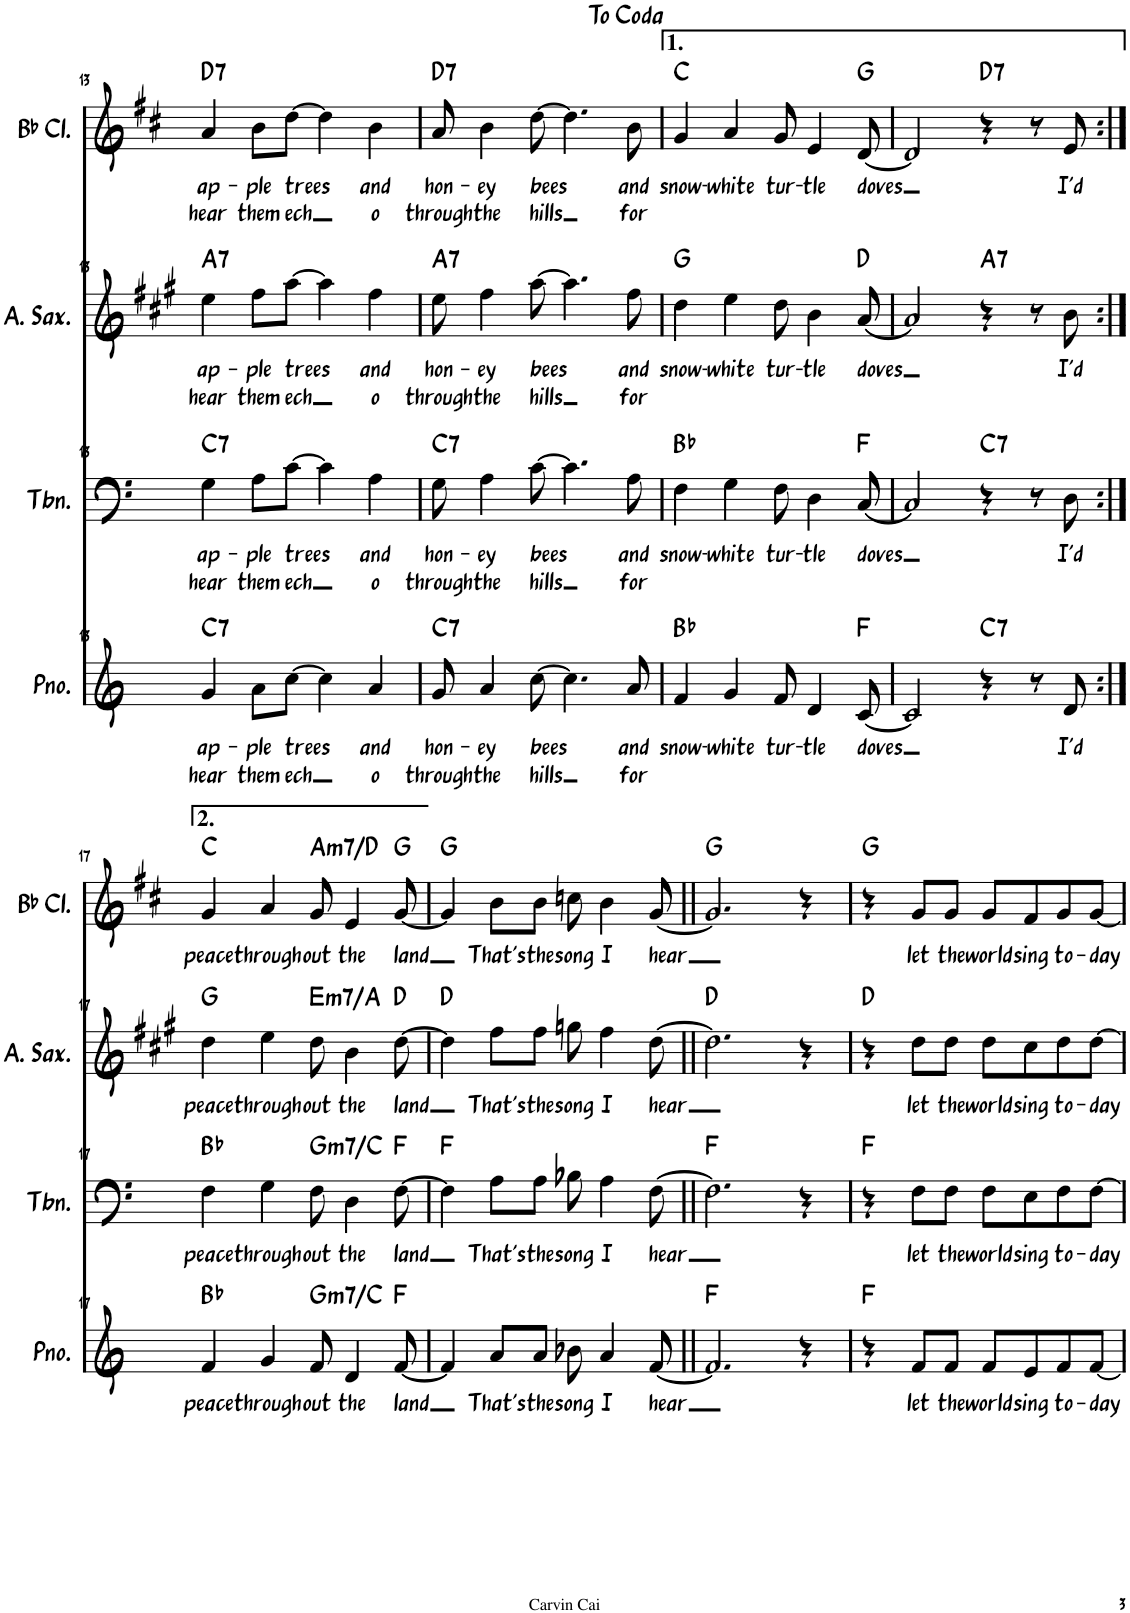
**kern	**text	**text	**harte	**kern	**text	**text	**harte	**kern	**text	**text	**harte	**kern	**text	**text	**harte
*part4	*part4	*part4	*part4	*part3	*part3	*part3	*part3	*part2	*part2	*part2	*part2	*part1	*part1	*part1	*part1
*staff4	*staff4	*staff4	*	*staff3	*staff3	*staff3	*	*staff2	*staff2	*staff2	*	*staff1	*staff1	*staff1	*
*I"钢琴	*	*	*	*I"长号	*	*	*	*I"中音萨克斯	*	*	*	*I"降B调单簧管	*	*	*
!!LO:PB:g=z
*clefG2	*	*	*	*clefF4	*	*	*	*clefG2	*	*	*	*clefG2	*	*	*
*	*	*	*	*	*	*	*	*Trd5c9	*	*	*	*Trd1c2	*	*	*
*k[]	*	*	*	*k[]	*	*	*	*k[f#c#g#]	*	*	*	*k[f#c#]	*	*	*
*M4/4	*	*	*	*M4/4	*	*	*	*M4/4	*	*	*	*M4/4	*	*	*
=13	=13	=13	=13	=13	=13	=13	=13	=13	=13	=13	=13	=13	=13	=13	=13
!	!LO:LY:b	!LO:LY:b	!LO:H:kt=7	!	!LO:LY:b	!LO:LY:b	!LO:H:kt=7	!	!LO:LY:b	!LO:LY:b	!LO:H:kt=7	!	!LO:LY:b	!LO:LY:b	!LO:H:kt=7
4g/	ap-	hear	C:7	4G\	ap-	hear	C:7	4ee\	ap-	hear	A:7	4a/	ap-	hear	D:7
!	!LO:LY:b	!LO:LY:b	!	!	!LO:LY:b	!LO:LY:b	!	!	!LO:LY:b	!LO:LY:b	!	!	!LO:LY:b	!LO:LY:b	!
8a\L	-ple	them	.	8A\L	-ple	them	.	8ff#\L	-ple	them	.	8b\L	-ple	them	.
!	!LO:LY:b	!LO:LY:b	!	!	!LO:LY:b	!LO:LY:b	!	!	!LO:LY:b	!LO:LY:b	!	!	!LO:LY:b	!LO:LY:b	!
[8cc\J	trees	ech	.	[8c\J	trees	ech	.	[8aa\J	trees	ech	.	[8dd\J	trees	ech	.
4cc\]	.	.	.	4c\]	.	.	.	4aa\]	.	.	.	4dd\]	.	.	.
!	!LO:LY:b	!LO:LY:b	!	!	!LO:LY:b	!LO:LY:b	!	!	!LO:LY:b	!LO:LY:b	!	!	!LO:LY:b	!LO:LY:b	!
4a/	and	o	.	4A\	and	o	.	4ff#\	and	o	.	4b\	and	o	.
=14	=14	=14	=14	=14	=14	=14	=14	=14	=14	=14	=14	=14	=14	=14	=14
!	!LO:LY:b	!LO:LY:b	!LO:H:kt=7	!	!LO:LY:b	!LO:LY:b	!LO:H:kt=7	!	!LO:LY:b	!LO:LY:b	!LO:H:kt=7	!	!LO:LY:b	!LO:LY:b	!LO:H:kt=7
8g/	hon-	through	C:7	8G\	hon-	through	C:7	8ee\	hon-	through	A:7	8a/	hon-	through	D:7
!	!LO:LY:b	!LO:LY:b	!	!	!LO:LY:b	!LO:LY:b	!	!	!LO:LY:b	!LO:LY:b	!	!	!LO:LY:b	!LO:LY:b	!
4a/	-ey	the	.	4A\	-ey	the	.	4ff#\	-ey	the	.	4b\	-ey	the	.
!	!LO:LY:b	!LO:LY:b	!	!	!LO:LY:b	!LO:LY:b	!	!	!LO:LY:b	!LO:LY:b	!	!	!LO:LY:b	!LO:LY:b	!
[8cc\	bees	hills	.	[8c\	bees	hills	.	[8aa\	bees	hills	.	[8dd\	bees	hills	.
4.cc\]	.	.	.	4.c\]	.	.	.	4.aa\]	.	.	.	4.dd\]	.	.	.
!	!LO:LY:b	!LO:LY:b	!	!	!LO:LY:b	!LO:LY:b	!	!	!LO:LY:b	!LO:LY:b	!	!	!LO:LY:b	!LO:LY:b	!
8a/	and	for	.	8A\	and	for	.	8ff#\	and	for	.	8b\	and	for	.
=15	=15	=15	=15	=15	=15	=15	=15	=15	=15	=15	=15	=15	=15	=15	=15
!	!LO:LY:b	!	!	!	!LO:LY:b	!	!	!	!LO:LY:b	!	!	!	!LO:LY:b	!	!
4f/	snow-	.	Bb:maj	4F\	snow-	.	Bb:maj	4dd\	snow-	.	G:maj	4g/	snow-	.	C:maj
!	!LO:LY:b	!	!	!	!LO:LY:b	!	!	!	!LO:LY:b	!	!	!	!LO:LY:b	!	!
4g/	-white	.	.	4G\	-white	.	.	4ee\	-white	.	.	4a/	-white	.	.
!	!LO:LY:b	!	!	!	!LO:LY:b	!	!	!	!LO:LY:b	!	!	!	!LO:LY:b	!	!
8f/	tur-	.	.	8F\	tur-	.	.	8dd\	tur-	.	.	8g/	tur-	.	.
!	!LO:LY:b	!	!	!	!LO:LY:b	!	!	!	!LO:LY:b	!	!	!	!LO:LY:b	!	!
4d/	-tle	.	.	4D\	-tle	.	.	4b\	-tle	.	.	4e/	-tle	.	.
!	!LO:LY:b	!	!	!	!LO:LY:b	!	!	!	!LO:LY:b	!	!	!	!LO:LY:b	!	!
[8c/	doves	.	F:maj	[8C/	doves	.	F:maj	[8a/	doves	.	D:maj	[8d/	doves	.	G:maj
=16	=16	=16	=16	=16	=16	=16	=16	=16	=16	=16	=16	=16	=16	=16	=16
2c/]	.	.	.	2C/]	.	.	.	2a/]	.	.	.	2d/]	.	.	.
!	!	!	!LO:H:kt=7	!	!	!	!LO:H:kt=7	!	!	!	!LO:H:kt=7	!	!	!	!LO:H:kt=7
4r	.	.	C:7	4r	.	.	C:7	4r	.	.	A:7	4r	.	.	D:7
8r	.	.	.	8r	.	.	.	8r	.	.	.	8r	.	.	.
!	!LO:LY:b	!	!	!	!LO:LY:b	!	!	!	!LO:LY:b	!	!	!	!LO:LY:b	!	!
8d/	I'd	.	.	8D\	I'd	.	.	8b\	I'd	.	.	8e/	I'd	.	.
!!LO:LB:g=z
=17:|!	=17:|!	=17:|!	=17:|!	=17:|!	=17:|!	=17:|!	=17:|!	=17:|!	=17:|!	=17:|!	=17:|!	=17:|!	=17:|!	=17:|!	=17:|!
!	!LO:LY:b	!	!	!	!LO:LY:b	!	!	!	!LO:LY:b	!	!	!	!LO:LY:b	!	!
4f/	peace	.	Bb:maj	4F\	peace	.	Bb:maj	4dd\	peace	.	G:maj	4g/	peace	.	C:maj
!	!LO:LY:b	!	!	!	!LO:LY:b	!	!	!	!LO:LY:b	!	!	!	!LO:LY:b	!	!
4g/	through	.	.	4G\	through	.	.	4ee\	through	.	.	4a/	through	.	.
!	!LO:LY:b	!	!LO:H:kt=m7	!	!LO:LY:b	!	!LO:H:kt=m7	!	!LO:LY:b	!	!LO:H:kt=m7	!	!LO:LY:b	!	!LO:H:kt=m7
8f/	out	.	G:min7/4	8F\	out	.	G:min7/4	8dd\	out	.	E:min7/4	8g/	out	.	A:min7/4
!	!LO:LY:b	!	!	!	!LO:LY:b	!	!	!	!LO:LY:b	!	!	!	!LO:LY:b	!	!
4d/	the	.	.	4D\	the	.	.	4b\	the	.	.	4e/	the	.	.
!	!LO:LY:b	!	!	!	!LO:LY:b	!	!	!	!LO:LY:b	!	!	!	!LO:LY:b	!	!
[8f/	land	.	F:maj	[8F\	land	.	F:maj	[8dd\	land	.	D:maj	[8g/	land	.	G:maj
=18	=18	=18	=18	=18	=18	=18	=18	=18	=18	=18	=18	=18	=18	=18	=18
4f/]	.	.	.	4F\]	.	.	F:maj	4dd\]	.	.	D:maj	4g/]	.	.	G:maj
!	!LO:LY:b	!	!	!	!LO:LY:b	!	!	!	!LO:LY:b	!	!	!	!LO:LY:b	!	!
8a/L	That's	.	.	8A\L	That's	.	.	8ff#\L	That's	.	.	8b\L	That's	.	.
!	!LO:LY:b	!	!	!	!LO:LY:b	!	!	!	!LO:LY:b	!	!	!	!LO:LY:b	!	!
8a/J	the	.	.	8A\J	the	.	.	8ff#\J	the	.	.	8b\J	the	.	.
!	!LO:LY:b	!	!	!	!LO:LY:b	!	!	!	!LO:LY:b	!	!	!	!LO:LY:b	!	!
8b-X\	song	.	.	8B-X\	song	.	.	8ggn\	song	.	.	8ccn\	song	.	.
!	!LO:LY:b	!	!	!	!LO:LY:b	!	!	!	!LO:LY:b	!	!	!	!LO:LY:b	!	!
4a/	I	.	.	4A\	I	.	.	4ff#\	I	.	.	4b\	I	.	.
!	!LO:LY:b	!	!	!	!LO:LY:b	!	!	!	!LO:LY:b	!	!	!	!LO:LY:b	!	!
[8f/	hear	.	.	[8F\	hear	.	.	[8dd\	hear	.	.	[8g/	hear	.	.
=19||	=19||	=19||	=19||	=19||	=19||	=19||	=19||	=19||	=19||	=19||	=19||	=19||	=19||	=19||	=19||
2.f/]	.	.	F:maj	2.F\]	.	.	F:maj	2.dd\]	.	.	D:maj	2.g/]	.	.	G:maj
4r	.	.	.	4r	.	.	.	4r	.	.	.	4r	.	.	.
=20	=20	=20	=20	=20	=20	=20	=20	=20	=20	=20	=20	=20	=20	=20	=20
4r	.	.	F:maj	4r	.	.	F:maj	4r	.	.	D:maj	4r	.	.	G:maj
!	!LO:LY:b	!	!	!	!LO:LY:b	!	!	!	!LO:LY:b	!	!	!	!LO:LY:b	!	!
8f/L	let	.	.	8F\L	let	.	.	8dd\L	let	.	.	8g/L	let	.	.
!	!LO:LY:b	!	!	!	!LO:LY:b	!	!	!	!LO:LY:b	!	!	!	!LO:LY:b	!	!
8f/J	the	.	.	8F\J	the	.	.	8dd\J	the	.	.	8g/J	the	.	.
!	!LO:LY:b	!	!	!	!LO:LY:b	!	!	!	!LO:LY:b	!	!	!	!LO:LY:b	!	!
8f/L	world	.	.	8F\L	world	.	.	8dd\L	world	.	.	8g/L	world	.	.
!	!LO:LY:b	!	!	!	!LO:LY:b	!	!	!	!LO:LY:b	!	!	!	!LO:LY:b	!	!
8e/	sing	.	.	8E\	sing	.	.	8cc#\	sing	.	.	8f#/	sing	.	.
!	!LO:LY:b	!	!	!	!LO:LY:b	!	!	!	!LO:LY:b	!	!	!	!LO:LY:b	!	!
8f/	to-	.	.	8F\	to-	.	.	8dd\	to-	.	.	8g/	to-	.	.
!	!LO:LY:b	!	!	!	!LO:LY:b	!	!	!	!LO:LY:b	!	!	!	!LO:LY:b	!	!
[8f/J	-day	.	.	[8F\J	-day	.	.	[8dd\J	-day	.	.	[8g/J	-day	.	.
=	=	=	=	=	=	=	=	=	=	=	=	=	=	=	=
*-	*-	*-	*-	*-	*-	*-	*-	*-	*-	*-	*-	*-	*-	*-	*-
